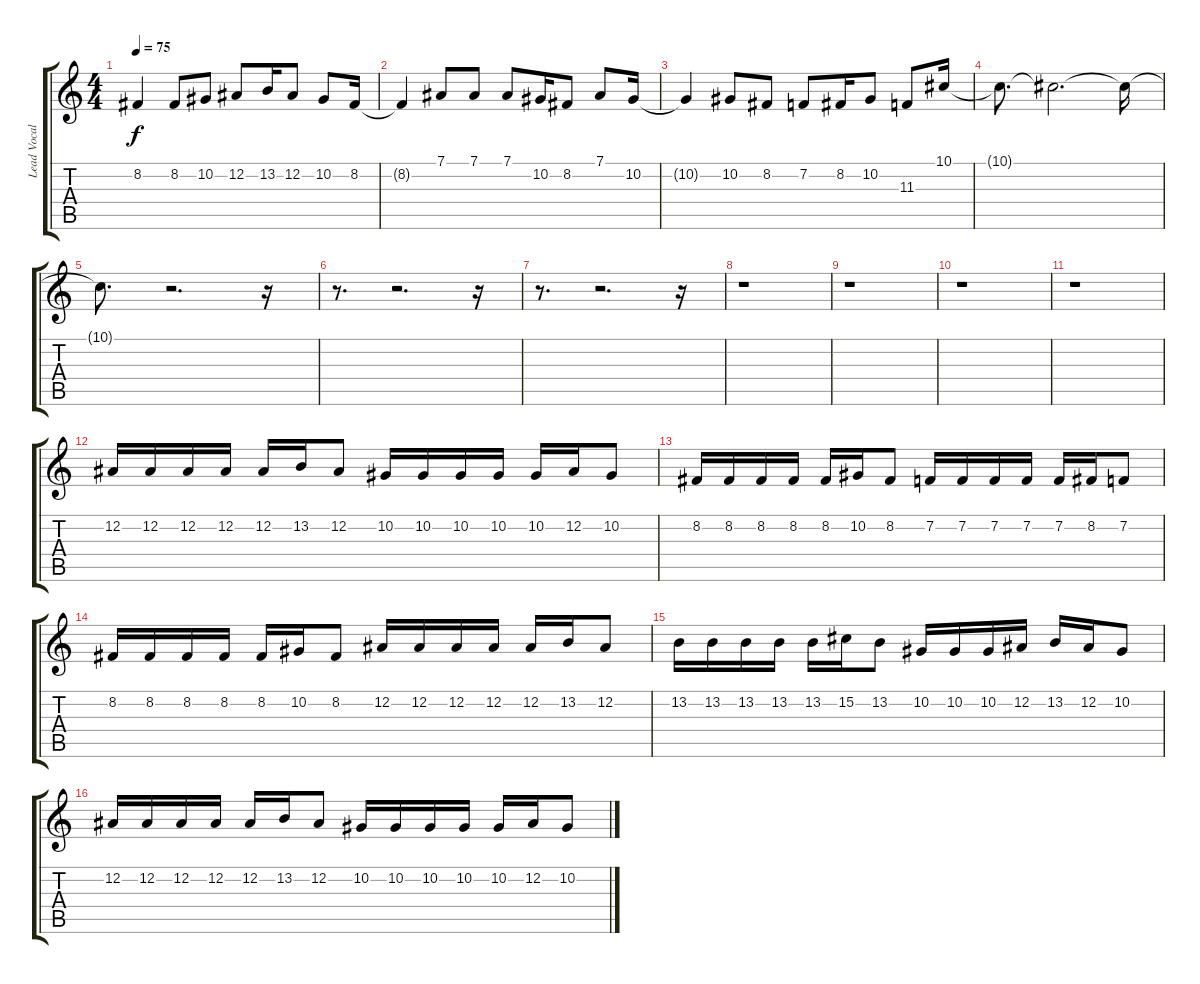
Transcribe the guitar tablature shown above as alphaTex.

\track ("Lead Vocals" "Lead Vocal") {instrument trumpet}
\staff {score tabs}
\tuning (Eb4 Bb3 Gb3 Db3 Ab2 Eb2) {hide}
\ts (4 4)
\tempo 75
\clef g2
\ks c
8.2{t}.4{dy f} 8.2.8 10.2.8 12.2.8 13.2.16 12.2.8 10.2.8 8.2.16 |
8.2{t}.4 7.1.8 7.1.8 7.1.8 10.2.16 8.2.8 7.1.8 10.2.16 |
10.2{t}.4 10.2.8 8.2.8 7.2.8 8.2.16 10.2.8 11.3.8 10.1.16 |
10.1{t}.8{d} 10.1{t}.2{d} 10.1{t}.16 |
10.1{t}.8{d} r.2{d} r.16 |
r.8{d} r.2{d} r.16 |
r.8{d} r.2{d} r.16 |
r.1 |
r.1 |
r.1 |
r.1 |
12.2.16 12.2.16 12.2.16 12.2.16 12.2.16 13.2.16 12.2.8 10.2.16 10.2.16 10.2.16 10.2.16 10.2.16 12.2.16 10.2.8 |
8.2.16 8.2.16 8.2.16 8.2.16 8.2.16 10.2.16 8.2.8 7.2.16 7.2.16 7.2.16 7.2.16 7.2.16 8.2.16 7.2.8 |
8.2.16 8.2.16 8.2.16 8.2.16 8.2.16 10.2.16 8.2.8 12.2.16 12.2.16 12.2.16 12.2.16 12.2.16 13.2.16 12.2.8 |
13.2.16 13.2.16 13.2.16 13.2.16 13.2.16 15.2.16 13.2.8 10.2.16 10.2.16 10.2.16 12.2.16 13.2.16 12.2.16 10.2.8 |
12.2.16 12.2.16 12.2.16 12.2.16 12.2.16 13.2.16 12.2.8 10.2.16 10.2.16 10.2.16 10.2.16 10.2.16 12.2.16 10.2.8
